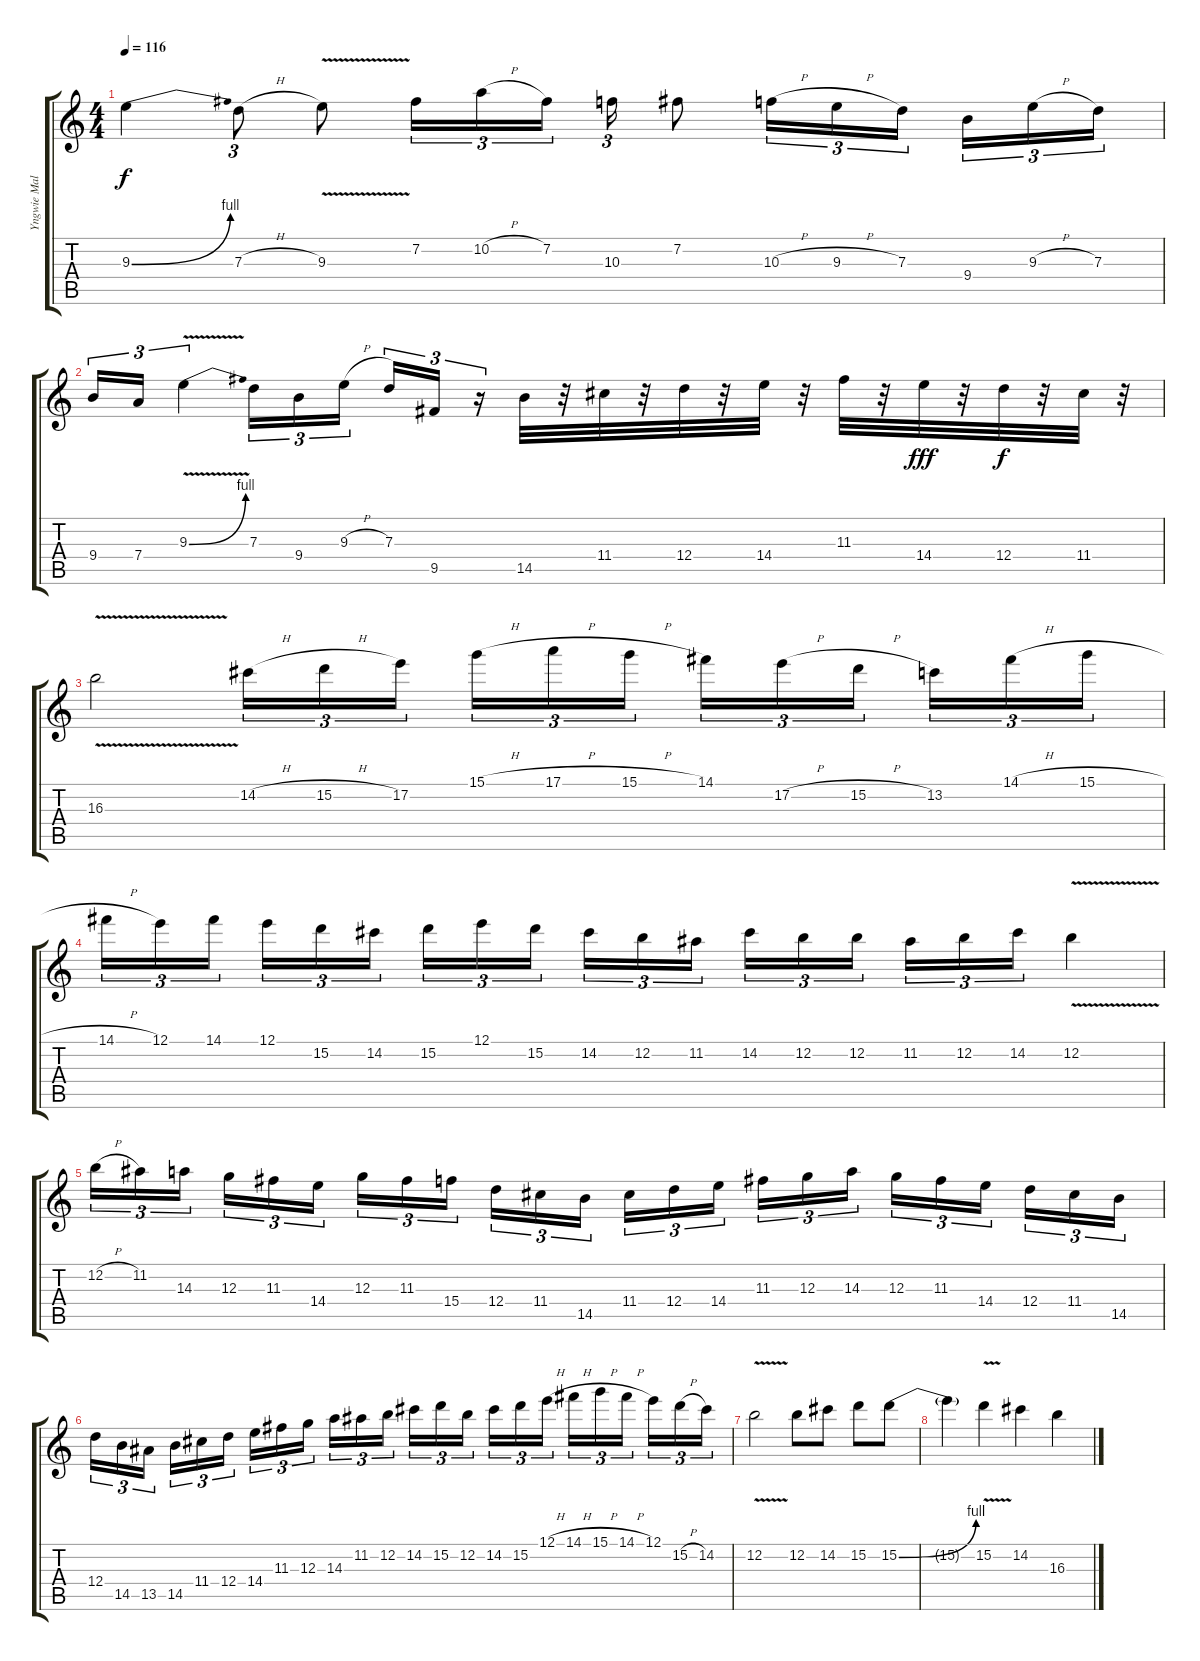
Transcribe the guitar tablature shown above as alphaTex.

\track ("Yngwie Malmsteen" "Yngwie Mal") {instrument overdrivenguitar}
\staff {score tabs}
\tuning (E4 B3 G3 D3 A2 E2) {hide}
\ts (4 4)
\tempo 116
\clef g2
\ks c
9.3{be (bend 0 0 60 4)}.4{dy f} 7.3{h}.8{tu (3 2)} 9.3{v}.8 7.2.16{tu (3 2)} 10.2{h}.16{tu (3 2)} 7.2.16{tu (3 2)} 10.3.16{tu (3 2)} 7.2.8 10.3{h}.16{tu (3 2)} 9.3{h}.16{tu (3 2)} 7.3.16{tu (3 2)} 9.4.16{tu (3 2)} 9.3{h}.16{tu (3 2)} 7.3.16{tu (3 2)} |
9.4.16{tu (3 2)} 7.4.16{tu (3 2)} 9.3{be (bend 0 0 60 4) v}.4{tu (3 2) instrument guitarharmonics} 7.3.16{tu (3 2) instrument overdrivenguitar} 9.4.16{tu (3 2)} 9.3{h}.16{tu (3 2)} 7.3.16{tu (3 2)} 9.5.16{tu (3 2)} r.16{tu (3 2)} 14.5.32 r.32 11.4.32 r.32 12.4.32 r.32 14.4.32 r.32 11.3.32 r.32 14.4.32{dy fff} r.32 12.4.32{dy f} r.32 11.4.32 r.32 |
16.3{v}.2 14.2{h}.16{tu (3 2)} 15.2{h}.16{tu (3 2)} 17.2.16{tu (3 2)} 15.1{h}.16{tu (3 2)} 17.1{h}.16{tu (3 2)} 15.1{h}.16{tu (3 2)} 14.1.16{tu (3 2)} 17.2{h}.16{tu (3 2)} 15.2{h}.16{tu (3 2)} 13.2.16{tu (3 2)} 14.1{h}.16{tu (3 2)} 15.1{h}.16{tu (3 2)} |
14.1{h}.16{tu (3 2)} 12.1.16{tu (3 2)} 14.1.16{tu (3 2)} 12.1.16{tu (3 2)} 15.2.16{tu (3 2)} 14.2.16{tu (3 2)} 15.2.16{tu (3 2)} 12.1.16{tu (3 2)} 15.2.16{tu (3 2)} 14.2.16{tu (3 2)} 12.2.16{tu (3 2)} 11.2.16{tu (3 2)} 14.2.16{tu (3 2)} 12.2.16{tu (3 2)} 12.2.16{tu (3 2)} 11.2.16{tu (3 2)} 12.2.16{tu (3 2)} 14.2.16{tu (3 2)} 12.2{v}.4 |
12.2{h}.16{tu (3 2)} 11.2.16{tu (3 2)} 14.3.16{tu (3 2)} 12.3.16{tu (3 2)} 11.3.16{tu (3 2)} 14.4.16{tu (3 2)} 12.3.16{tu (3 2)} 11.3.16{tu (3 2)} 15.4.16{tu (3 2)} 12.4.16{tu (3 2)} 11.4.16{tu (3 2)} 14.5.16{tu (3 2)} 11.4.16{tu (3 2)} 12.4.16{tu (3 2)} 14.4.16{tu (3 2)} 11.3.16{tu (3 2)} 12.3.16{tu (3 2)} 14.3.16{tu (3 2)} 12.3.16{tu (3 2)} 11.3.16{tu (3 2)} 14.4.16{tu (3 2)} 12.4.16{tu (3 2)} 11.4.16{tu (3 2)} 14.5.16{tu (3 2)} |
12.4.16{tu (3 2)} 14.5.16{tu (3 2)} 13.5.16{tu (3 2)} 14.5.16{tu (3 2)} 11.4.16{tu (3 2)} 12.4.16{tu (3 2)} 14.4.16{tu (3 2)} 11.3.16{tu (3 2)} 12.3.16{tu (3 2)} 14.3.16{tu (3 2)} 11.2.16{tu (3 2)} 12.2.16{tu (3 2)} 14.2.16{tu (3 2)} 15.2.16{tu (3 2)} 12.2.16{tu (3 2)} 14.2.16{tu (3 2)} 15.2.16{tu (3 2)} 12.1{h}.16{tu (3 2)} 14.1{h}.16{tu (3 2)} 15.1{h}.16{tu (3 2)} 14.1{h}.16{tu (3 2)} 12.1.16{tu (3 2)} 15.2{h}.16{tu (3 2)} 14.2.16{tu (3 2)} |
12.2{v}.2 12.2.8 14.2.8 15.2.8 15.2{be (bend 0 0 60 4)}.8 |
15.2{t}.4 15.2{v}.4 14.2.4 16.3.4
